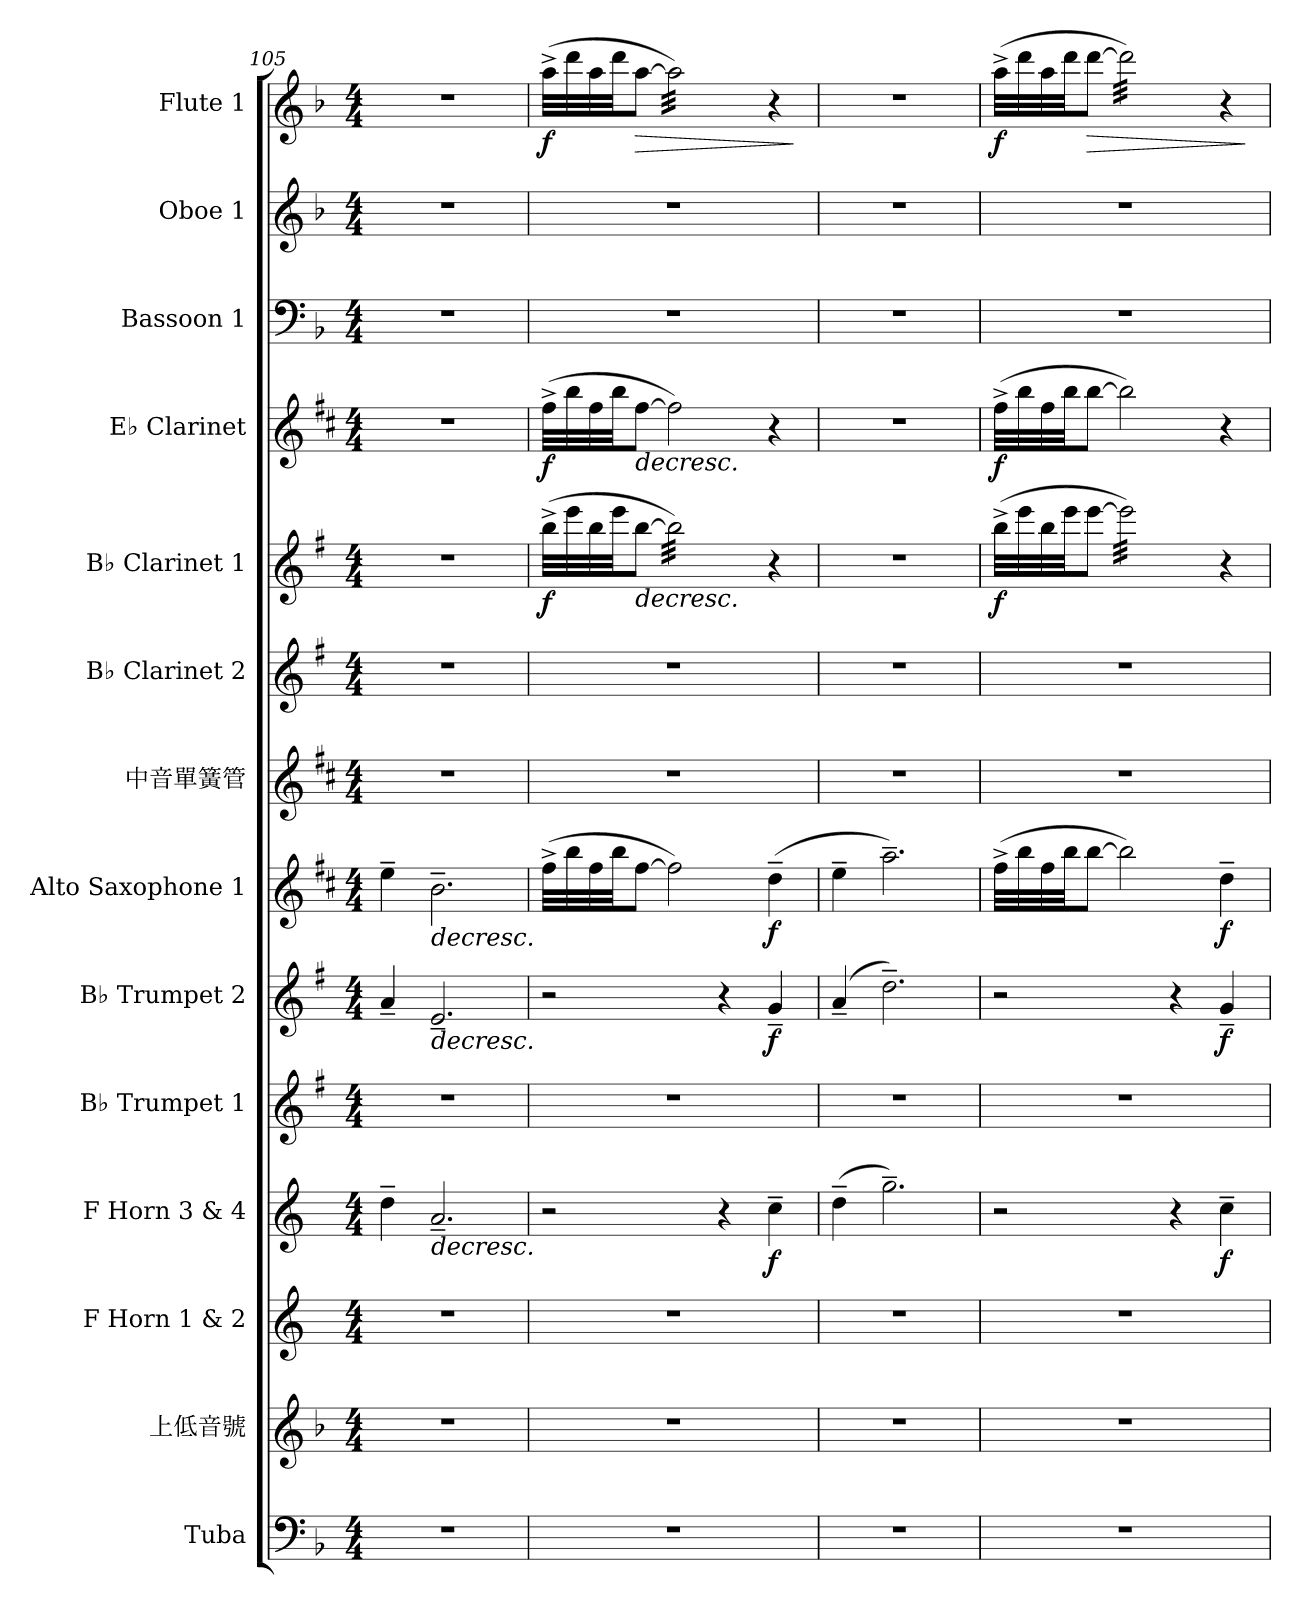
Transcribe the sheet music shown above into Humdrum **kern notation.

**kern	**kern	**kern	**kern	**dynam	**kern	**kern	**dynam	**kern	**dynam	**kern	**kern	**kern	**dynam	**kern	**dynam	**kern	**kern	**kern	**dynam
*part14	*part13	*part12	*part11	*part11	*part10	*part9	*part9	*part8	*part8	*part7	*part6	*part5	*part5	*part4	*part4	*part3	*part2	*part1	*part1
*staff14	*staff13	*staff12	*staff11	*staff11	*staff10	*staff9	*staff9	*staff8	*staff8	*staff7	*staff6	*staff5	*staff5	*staff4	*staff4	*staff3	*staff2	*staff1	*staff1
*I"Tuba	*I"上低音號	*I"F Horn 1 &amp; 2	*I"F Horn 3 &amp; 4	*	*I"B♭ Trumpet 1	*I"B♭ Trumpet 2	*	*I"Alto Saxophone 1	*	*I"中音單簧管	*I"B♭ Clarinet 2	*I"B♭ Clarinet 1	*	*I"E♭ Clarinet	*	*I"Bassoon 1	*I"Oboe 1	*I"Flute 1	*
*I'Tba.	*	*I'F Hn. 1 2	*I'F Hn. 3 4	*	*I'B♭ Tpt. 1	*I'B♭ Tpt. 2	*	*I'A. Sax. 1	*	*	*I'B♭ Cl. 2	*I'B♭ Cl. 1	*	*I'E♭ Cl.	*	*I'Bsn. 1	*I'Ob. 1	*I'Fl. 1	*
*clefF4	*clefG2	*clefG2	*clefG2	*	*clefG2	*clefG2	*	*clefG2	*	*clefG2	*clefG2	*clefG2	*	*clefG2	*	*clefF4	*clefG2	*clefG2	*
*	*ITrd8c14	*ITrd4c7	*ITrd4c7	*	*ITrd1c2	*ITrd1c2	*	*ITrd5c9	*	*ITrd5c9	*ITrd1c2	*ITrd1c2	*	*ITrd-2c-3	*	*	*	*	*
*k[b-]	*k[b-]	*k[b-]	*k[b-]	*	*k[b-]	*k[b-]	*	*k[b-]	*	*k[b-]	*k[b-]	*k[b-]	*	*k[b-]	*	*k[b-]	*k[b-]	*k[b-]	*
*M4/4	*M4/4	*M4/4	*M4/4	*	*M4/4	*M4/4	*	*M4/4	*	*M4/4	*M4/4	*M4/4	*	*M4/4	*	*M4/4	*M4/4	*M4/4	*
=105	=105	=105	=105	=105	=105	=105	=105	=105	=105	=105	=105	=105	=105	=105	=105	=105	=105	=105	=105
1r	1r	1r	4g~\	.	1r	4g~/	.	4g~\	.	1r	1r	1r	.	1r	.	1r	1r	1r	.
!	!	!	!	!LO:HP:b	!	!	!LO:HP:b	!	!LO:HP:b	!	!	!	!	!	!	!	!	!	!
.	.	.	2.d~/	>	.	2.d~/	>	2.d~\	>	.	.	.	.	.	.	.	.	.	.
=106	=106	=106	=106	=106	=106	=106	=106	=106	=106	=106	=106	=106	=106	=106	=106	=106	=106	=106	=106
!	!	!	!	!	!	!	!	!	!	!	!	!	!LO:DY:b	!	!LO:DY:b	!	!	!	!LO:DY:b
1r	1r	1r	2r	.	1r	2r	.	(>32a^\LLL	.	1r	1r	(>32aa^\LLL	f	(>32aa^\LLL	f	1r	1r	(>32aa^\LLL	f
.	.	.	.	.	.	.	.	32dd\	.	.	.	32ddd\	.	32ddd\	.	.	.	32ddd\	.
.	.	.	.	.	.	.	.	32a\	.	.	.	32aa\	.	32aa\	.	.	.	32aa\	.
.	.	.	.	.	.	.	.	32dd\JJ	.	.	.	32ddd\JJ	.	32ddd\JJ	.	.	.	32ddd\JJ	.
!	!	!	!	!	!	!	!	!	!	!	!	!	!LO:HP:b	!	!LO:HP:b	!	!	!	!LO:HP:b
.	.	.	.	.	.	.	.	[8a\J	.	.	.	[8aa\J	>	[8aa\J	>	.	.	[8aa\J	>
*	*	*	*	*	*	*	*	*	*	*	*	*tremolo	*	*	*	*	*	*	*
*	*	*	*	*	*	*	*	*	*	*	*	*	*	*	*	*	*	*tremolo	*
.	.	.	.	.	.	.	.	2a\])	.	.	.	32aa\])LLL	.	2aa\])	.	.	.	32aa\])LLL	.
.	.	.	.	.	.	.	.	.	.	.	.	32aa\)	.	.	.	.	.	32aa\)	.
.	.	.	.	.	.	.	.	.	.	.	.	32aa\)	.	.	.	.	.	32aa\)	.
.	.	.	.	.	.	.	.	.	.	.	.	32aa\)	.	.	.	.	.	32aa\)	.
.	.	.	.	.	.	.	.	.	.	.	.	32aa\)	.	.	.	.	.	32aa\)	.
.	.	.	.	.	.	.	.	.	.	.	.	32aa\)	.	.	.	.	.	32aa\)	.
.	.	.	.	.	.	.	.	.	.	.	.	32aa\)	.	.	.	.	.	32aa\)	.
.	.	.	.	.	.	.	.	.	.	.	.	32aa\)	.	.	.	.	.	32aa\)	.
.	.	.	4r	.	.	4r	.	.	.	.	.	32aa\)	.	.	.	.	.	32aa\)	.
.	.	.	.	.	.	.	.	.	.	.	.	32aa\)	.	.	.	.	.	32aa\)	.
.	.	.	.	.	.	.	.	.	.	.	.	32aa\)	.	.	.	.	.	32aa\)	.
.	.	.	.	.	.	.	.	.	.	.	.	32aa\)	.	.	.	.	.	32aa\)	.
.	.	.	.	.	.	.	.	.	.	.	.	32aa\)	.	.	.	.	.	32aa\)	.
.	.	.	.	.	.	.	.	.	.	.	.	32aa\)	.	.	.	.	.	32aa\)	.
.	.	.	.	.	.	.	.	.	.	.	.	32aa\)	.	.	.	.	.	32aa\)	.
.	.	.	.	.	.	.	.	.	.	.	.	32aa\)JJJ	.	.	.	.	.	32aa\)JJJ	.
*	*	*	*	*	*	*	*	*	*	*	*	*	*	*	*	*	*	*Xtremolo	*
*	*	*	*	*	*	*	*	*	*	*	*	*Xtremolo	*	*	*	*	*	*	*
!	!	!	!	!LO:DY:b	!	!	!LO:DY:b	!	!LO:DY:b	!	!	!	!	!	!	!	!	!	!
.	.	.	4f~\	f	.	4f~/	f	(>4f~\	f	.	.	4r	.	4r	.	.	.	4r	.
.	.	.	.	.	.	.	.	.	.	.	.	.	.	.	.	.	.	.	]
=107	=107	=107	=107	=107	=107	=107	=107	=107	=107	=107	=107	=107	=107	=107	=107	=107	=107	=107	=107
1r	1r	1r	(>4g~\	.	1r	(>4g~/	.	4g~\	.	1r	1r	1r	.	1r	.	1r	1r	1r	.
.	.	.	2.cc~\)	.	.	2.cc~\)	.	2.cc~\)	.	.	.	.	.	.	.	.	.	.	.
.	.	.	.	]	.	.	]	.	]	.	.	.	.	.	.	.	.	.	.
=108	=108	=108	=108	=108	=108	=108	=108	=108	=108	=108	=108	=108	=108	=108	=108	=108	=108	=108	=108
!	!	!	!	!	!	!	!	!	!	!	!	!	!LO:DY:b	!	!LO:DY:b	!	!	!	!LO:DY:b
1r	1r	1r	2r	.	1r	2r	.	(>32a^\LLL	.	1r	1r	(>32aa^\LLL	f	(>32aa^\LLL	f	1r	1r	(>32aa^\LLL	f
.	.	.	.	.	.	.	.	32dd\	.	.	.	32ddd\	.	32ddd\	.	.	.	32ddd\	.
.	.	.	.	.	.	.	.	32a\	.	.	.	32aa\	.	32aa\	.	.	.	32aa\	.
.	.	.	.	.	.	.	.	32dd\JJ	.	.	.	32ddd\JJ	.	32ddd\JJ	.	.	.	32ddd\JJ	.
!	!	!	!	!	!	!	!	!	!	!	!	!	!	!	!	!	!	!	!LO:HP:b
.	.	.	.	.	.	.	.	[8dd\J	.	.	.	[8ddd\J	.	[8ddd\J	.	.	.	[8ddd\J	>
*	*	*	*	*	*	*	*	*	*	*	*	*tremolo	*	*	*	*	*	*	*
*	*	*	*	*	*	*	*	*	*	*	*	*	*	*	*	*	*	*tremolo	*
.	.	.	.	.	.	.	.	2dd\])	.	.	.	32ddd\])LLL	.	2ddd\])	.	.	.	32ddd\])LLL	.
.	.	.	.	.	.	.	.	.	.	.	.	32ddd\)	.	.	.	.	.	32ddd\)	.
.	.	.	.	.	.	.	.	.	.	.	.	32ddd\)	.	.	.	.	.	32ddd\)	.
.	.	.	.	.	.	.	.	.	.	.	.	32ddd\)	.	.	.	.	.	32ddd\)	.
.	.	.	.	.	.	.	.	.	.	.	.	32ddd\)	.	.	.	.	.	32ddd\)	.
.	.	.	.	.	.	.	.	.	.	.	.	32ddd\)	.	.	.	.	.	32ddd\)	.
.	.	.	.	.	.	.	.	.	.	.	.	32ddd\)	.	.	.	.	.	32ddd\)	.
.	.	.	.	.	.	.	.	.	.	.	.	32ddd\)	.	.	.	.	.	32ddd\)	.
.	.	.	4r	.	.	4r	.	.	.	.	.	32ddd\)	.	.	.	.	.	32ddd\)	.
.	.	.	.	.	.	.	.	.	.	.	.	32ddd\)	.	.	.	.	.	32ddd\)	.
.	.	.	.	.	.	.	.	.	.	.	.	32ddd\)	.	.	.	.	.	32ddd\)	.
.	.	.	.	.	.	.	.	.	.	.	.	32ddd\)	.	.	.	.	.	32ddd\)	.
.	.	.	.	.	.	.	.	.	.	.	.	32ddd\)	.	.	.	.	.	32ddd\)	.
.	.	.	.	.	.	.	.	.	.	.	.	32ddd\)	.	.	.	.	.	32ddd\)	.
.	.	.	.	.	.	.	.	.	.	.	.	32ddd\)	.	.	.	.	.	32ddd\)	.
.	.	.	.	.	.	.	.	.	.	.	.	32ddd\)JJJ	.	.	.	.	.	32ddd\)JJJ	.
*	*	*	*	*	*	*	*	*	*	*	*	*	*	*	*	*	*	*Xtremolo	*
*	*	*	*	*	*	*	*	*	*	*	*	*Xtremolo	*	*	*	*	*	*	*
!	!	!	!	!LO:DY:b	!	!	!LO:DY:b	!	!LO:DY:b	!	!	!	!	!	!	!	!	!	!
.	.	.	4f~\	f	.	4f~/	f	4f~\	f	.	.	4r	.	4r	.	.	.	4r	.
.	.	.	.	.	.	.	.	.	.	.	.	.	]	.	]	.	.	.	]
=	=	=	=	=	=	=	=	=	=	=	=	=	=	=	=	=	=	=	=
*-	*-	*-	*-	*-	*-	*-	*-	*-	*-	*-	*-	*-	*-	*-	*-	*-	*-	*-	*-
